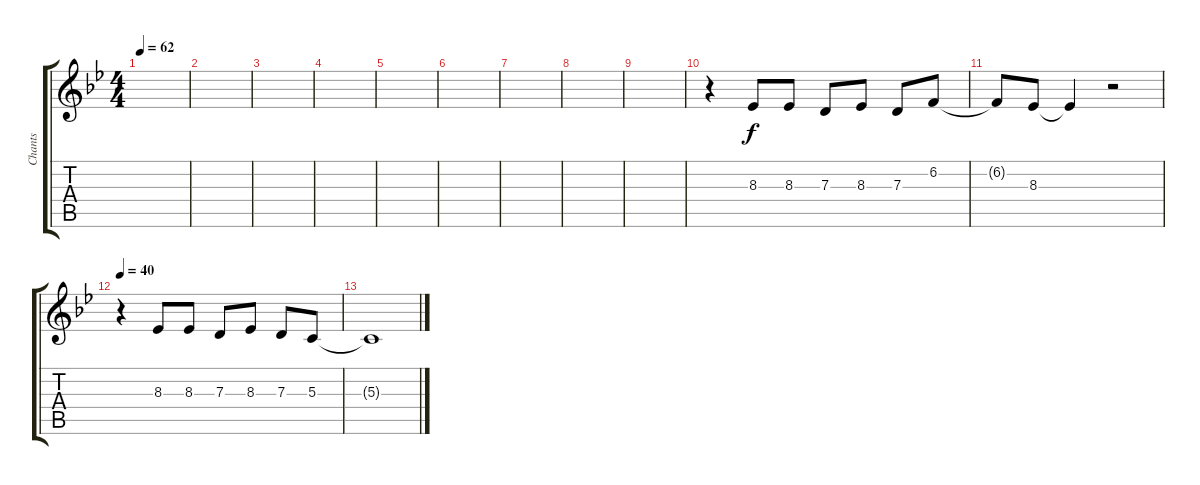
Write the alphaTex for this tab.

\track ("Chants" "Chants") {instrument stringensemble1}
\staff {score tabs}
\tuning (E4 B3 G3 D3 A2 E2) {hide}
\ts (4 4)
\tempo 62
\clef g2
\ks bb
|
|
|
|
|
|
|
|
|
r.4 8.3.8{dy f} 8.3.8 7.3.8 8.3.8 7.3.8 6.2.8 |
6.2{t}.8 8.3.8 8.3{t}.4 r.2 |
\tempo 40
r.4 8.3.8 8.3.8 7.3.8 8.3.8 7.3.8 5.3.8 |
5.3{t}.1
